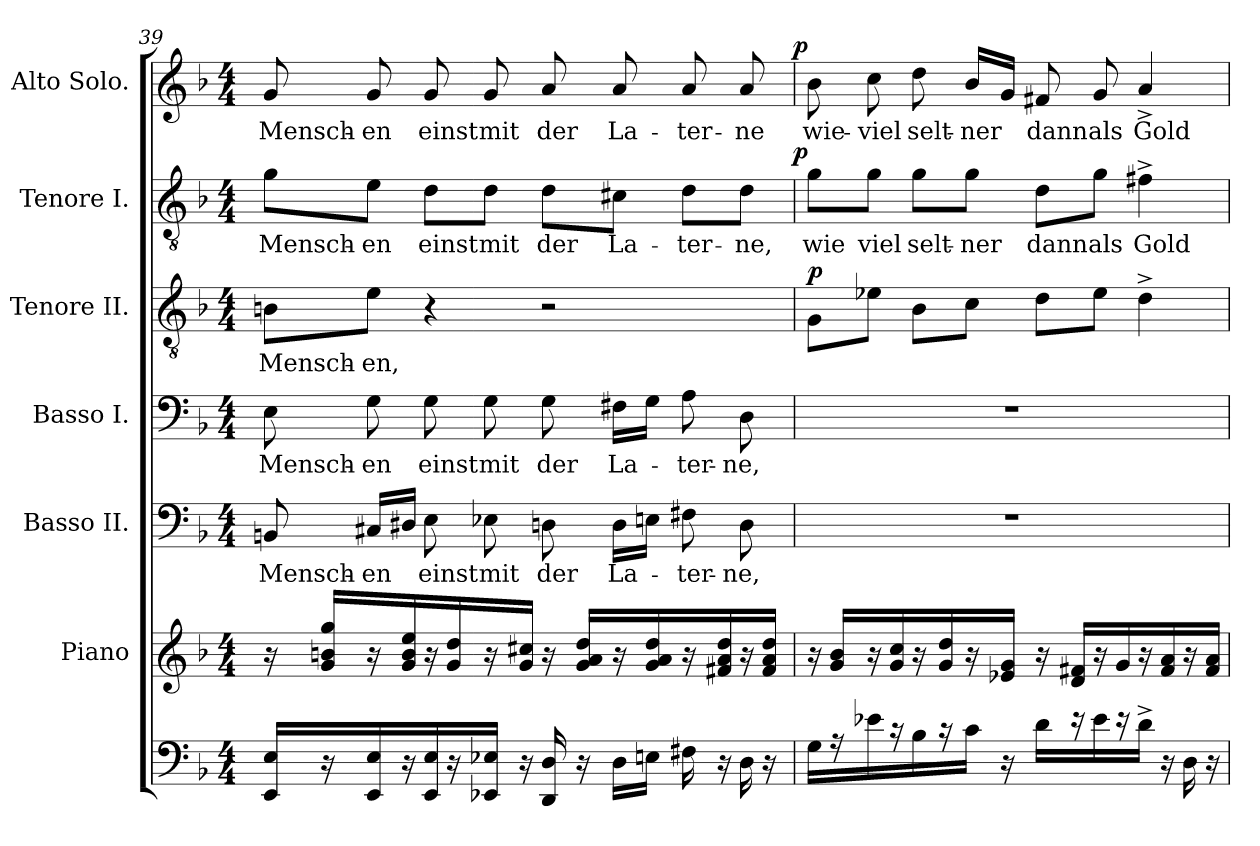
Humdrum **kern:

**kern	**kern	**kern	**text	**kern	**text	**kern	**text	**dynam	**kern	**text	**dynam	**kern	**text	**dynam
*part7	*part6	*part5	*part5	*part4	*part4	*part3	*part3	*part3	*part2	*part2	*part2	*part1	*part1	*part1
*staff7	*staff6	*staff5	*staff5	*staff4	*staff4	*staff3	*staff3	*staff3	*staff2	*staff2	*staff2	*staff1	*staff1	*staff1
*	*I"Piano	*I"Basso II.	*	*I"Basso I.	*	*I"Tenore II.	*	*	*I"Tenore I.	*	*	*I"Alto Solo.	*	*
*	*I'Piano	*I'Basso II.	*	*I'Basso I.	*	*I'Tenore II.	*	*	*I'Tenore I.	*	*	*I'Alto Solo.	*	*
!!LO:PB:g=z
*clefF4	*clefG2	*clefF4	*	*clefF4	*	*clefGv2	*	*	*clefGv2	*	*	*clefG2	*	*
*k[b-]	*k[b-]	*k[b-]	*	*k[b-]	*	*k[b-]	*	*	*k[b-]	*	*	*k[b-]	*	*
*F:	*F:	*F:	*	*F:	*	*F:	*	*	*F:	*	*	*F:	*	*
*M4/4	*M4/4	*M4/4	*	*M4/4	*	*M4/4	*	*	*M4/4	*	*	*M4/4	*	*
=39	=39	=39	=39	=39	=39	=39	=39	=39	=39	=39	=39	=39	=39	=39
!	!	!	!LO:LY:b:color=#000000	!	!	!	!	!	!	!	!	!	!	!
!	!	!	!	!	!LO:LY:b:color=#000000	!	!	!	!	!	!	!	!	!
!	!	!	!	!	!	!	!LO:LY:b:color=#000000	!	!	!	!	!	!	!
!	!	!	!	!	!	!	!	!	!	!LO:LY:b:color=#000000	!	!	!	!
!	!	!	!	!	!	!	!	!	!	!	!	!	!LO:LY:b:color=#000000	!
*	*	*	*	*	*	*	*	*	*^	*	*	*^	*	*
16EEi/ 16EiLL	16r	8BBni/	Mensch-	8Ei\	Mensch-	8Bni\L	Mensch-	.	8gi\L	2ryy	-Mensch-	.	8gi/	2ryy	Mensch-	.
16r	16gi/ 16bni 16ggiLL	.	.	.	.	.	.	.	.	.	.	.	.	.	.	.
!	!	!	!LO:LY:b:color=#000000	!	!	!	!	!	!	!	!	!	!	!	!	!
!	!	!	!	!	!LO:LY:b:color=#000000	!	!	!	!	!	!	!	!	!	!	!
!	!	!	!	!	!	!	!LO:LY:b:color=#000000	!	!	!	!	!	!	!	!	!
!	!	!	!	!	!	!	!	!	!	!	!LO:LY:b:color=#000000	!	!	!	!	!
!	!	!	!	!	!	!	!	!	!	!	!	!	!	!	!LO:LY:b:color=#000000	!
16EEi/ 16Ei	16r	16C#Xi/LL	-en	8Gi\	-en	8ei\J	-en,	.	8ei\J	.	-en	.	8gi/	.	-en	.
16r	16gi/ 16bi 16eei	16D#Xi/JJ	.	.	.	.	.	.	.	.	.	.	.	.	.	.
!	!	!	!LO:LY:b:color=#000000	!	!	!	!	!	!	!	!	!	!	!	!	!
!	!	!	!	!	!LO:LY:b:color=#000000	!	!	!	!	!	!	!	!	!	!	!
!	!	!	!	!	!	!	!	!	!	!	!LO:LY:b:color=#000000	!	!	!	!	!
!	!	!	!	!	!	!	!	!	!	!	!	!	!	!	!LO:LY:b:color=#000000	!
16EEi/ 16Ei	16r	8Ei\	einst	8Gi\	einst	4r	.	.	8di\L	.	einst	.	8gi/	.	einst	.
16r	16gi/ 16ddi	.	.	.	.	.	.	.	.	.	.	.	.	.	.	.
!	!	!	!LO:LY:b:color=#000000	!	!	!	!	!	!	!	!	!	!	!	!	!
!	!	!	!	!	!LO:LY:b:color=#000000	!	!	!	!	!	!	!	!	!	!	!
!	!	!	!	!	!	!	!	!	!	!	!LO:LY:b:color=#000000	!	!	!	!	!
!	!	!	!	!	!	!	!	!	!	!	!	!	!	!	!LO:LY:b:color=#000000	!
16EE-Xi/ 16E-XiJJ	16r	8E-Xi\	mit	8Gi\	mit	.	.	.	8di\J	.	mit	.	8gi/	.	mit	.
16r	16gi/ 16cc#XiJJ	.	.	.	.	.	.	.	.	.	.	.	.	.	.	.
!	!	!	!LO:LY:b:color=#000000	!	!	!	!	!	!	!	!	!	!	!	!	!
!	!	!	!	!	!LO:LY:b:color=#000000	!	!	!	!	!	!	!	!	!	!	!
!	!	!	!	!	!	!	!	!	!	!	!LO:LY:b:color=#000000	!	!	!	!	!
!	!	!	!	!	!	!	!	!	!	!	!	!	!	!	!LO:LY:b:color=#000000	!
16DDi/ 16Di	16r	8Dni\	der	8Gi\	der	2r	.	.	8di\L	4ryy	der	.	8ai/	4ryy	der	.
16r	16gi/ 16ai 16ddiLL	.	.	.	.	.	.	.	.	.	.	.	.	.	.	.
!	!	!	!LO:LY:b:color=#000000	!	!	!	!	!	!	!	!	!	!	!	!	!
!	!	!	!	!	!LO:LY:b:color=#000000	!	!	!	!	!	!	!	!	!	!	!
!	!	!	!	!	!	!	!	!	!	!	!LO:LY:b:color=#000000	!	!	!	!	!
!	!	!	!	!	!	!	!	!	!	!	!	!	!	!	!LO:LY:b:color=#000000	!
16Di\LL	16r	16Di\LL	La-	16F#Xi\LL	La-	.	.	.	8c#Xi\J	.	La-	.	8ai/	.	La-	.
16Eni\JJ	16gi/ 16ai 16ddi	16Eni\JJ	.	16Gi\JJ	.	.	.	.	.	.	.	.	.	.	.	.
!	!	!	!LO:LY:b:color=#000000	!	!	!	!	!	!	!	!	!	!	!	!	!
!	!	!	!	!	!LO:LY:b:color=#000000	!	!	!	!	!	!	!	!	!	!	!
!	!	!	!	!	!	!	!	!	!	!	!LO:LY:b:color=#000000	!	!	!	!	!
!	!	!	!	!	!	!	!	!	!	!	!	!	!	!	!LO:LY:b:color=#000000	!
16F#Xi\	16r	8F#Xi\	-ter-	8Ai\	-ter-	.	.	.	8di\L	8ryy	-ter-	.	8ai/	8ryy	-ter-	.
16r	16f#Xi/ 16ai 16ddi	.	.	.	.	.	.	.	.	.	.	.	.	.	.	.
!	!	!	!LO:LY:b:color=#000000	!	!	!	!	!	!	!	!	!	!	!	!	!
!	!	!	!	!	!LO:LY:b:color=#000000	!	!	!	!	!	!	!	!	!	!	!
!	!	!	!	!	!	!	!	!	!	!	!LO:LY:b:color=#000000	!	!	!	!	!
!	!	!	!	!	!	!	!	!	!	!	!	!	!	!	!LO:LY:b:color=#000000	!
16Di\	16r	8Di\	-ne,	8Di\	-ne,	.	.	.	8di\J	16ryy	-ne,	.	8ai/	16ryy	-ne	.
16r	16f#i/ 16ai 16ddiJJ	.	.	.	.	.	.	.	.	32ryy	.	.	.	32ryy	.	.
.	.	.	.	.	.	.	.	.	.	64ryy	.	.	.	64ryy	.	.
.	.	.	.	.	.	.	.	.	.	128...ryy	.	.	.	128...ryy	.	.
.	.	.	.	.	.	.	.	.	.	1024ryy	.	p	.	1024ryy	.	p
*	*	*	*	*	*	*	*	*	*v	*v	*	*	*	*	*	*
*	*	*	*	*	*	*	*	*	*	*	*	*v	*v	*	*
=40	=40	=40	=40	=40	=40	=40	=40	=40	=40	=40	=40	=40	=40	=40
*	*	*	*	*	*	*	*	*	*^	*	*	*^	*	*
!	!	!	!	!	!	!	!	!	!	!	!LO:LY:b:color=#000000	!	!	!	!	!
*	*	*	*	*	*	*	*	*	*v	*v	*	*	*	*	*	*
*	*	*	*	*	*	*	*	*	*	*	*	*v	*v	*	*
*	*	*	*	*	*	*	*	*	*^	*	*	*^	*	*
!	!	!	!	!	!	!	!	!	!	!	!	!	!	!	!LO:LY:b:color=#000000	!
*	*	*	*	*	*	*	*	*	*v	*v	*	*	*	*	*	*
*	*	*	*	*	*	*	*	*	*	*	*	*v	*v	*	*
16Gi\LL	16r	1r	.	1r	.	8Gi\L	.	p	8gi\L	wie	.	8b-i\	wie-	.
16r	16gi/ 16b-iLL	.	.	.	.	.	.	.	.	.	.	.	.	.
!	!	!	!	!	!	!	!	!	!	!LO:LY:b:color=#000000	!	!	!	!
!	!	!	!	!	!	!	!	!	!	!	!	!	!LO:LY:b:color=#000000	!
16e-Xi\	16r	.	.	.	.	8e-Xi\J	.	.	8gi\J	viel	.	8cci\	-viel	.
16r	16gi/ 16cci	.	.	.	.	.	.	.	.	.	.	.	.	.
!	!	!	!	!	!	!	!	!	!	!LO:LY:b:color=#000000	!	!	!	!
!	!	!	!	!	!	!	!	!	!	!	!	!	!LO:LY:b:color=#000000	!
16B-i\	16r	.	.	.	.	8B-i\L	.	.	8gi\L	selt-	.	8ddi\	selt-	.
16r	16gi/ 16ddi	.	.	.	.	.	.	.	.	.	.	.	.	.
!	!	!	!	!	!	!	!	!	!	!LO:LY:b:color=#000000	!	!	!	!
!	!	!	!	!	!	!	!	!	!	!	!	!	!LO:LY:b:color=#000000	!
16ci\JJ	16r	.	.	.	.	8ci\J	.	.	8gi\J	-ner	.	16b-i/LL	-ner	.
16r	16e-Xi/ 16giJJ	.	.	.	.	.	.	.	.	.	.	16gi/JJ	.	.
!	!	!	!	!	!	!	!	!	!	!LO:LY:b:color=#000000	!	!	!	!
!	!	!	!	!	!	!	!	!	!	!	!	!	!LO:LY:b:color=#000000	!
16di\LL	16r	.	.	.	.	8di\L	.	.	8di\L	dann	.	8f#Xi/	dann	.
16r	16di/ 16f#XiLL	.	.	.	.	.	.	.	.	.	.	.	.	.
!	!	!	!	!	!	!	!	!	!	!LO:LY:b:color=#000000	!	!	!	!
!	!	!	!	!	!	!	!	!	!	!	!	!	!LO:LY:b:color=#000000	!
16e-i\	16r	.	.	.	.	8e-i\J	.	.	8gi\J	als	.	8gi/	als	.
16r	16gi/	.	.	.	.	.	.	.	.	.	.	.	.	.
!	!	!	!	!	!	!	!	!	!	!LO:LY:b:color=#000000	!	!	!	!
!	!	!	!	!	!	!	!	!	!	!	!	!	!LO:LY:b:color=#000000	!
16d^i\JJ	16r	.	.	.	.	4d^i\	.	.	4f#X^i\	Gold	.	4a^i/	Gold	.
16r	16f#i/ 16ai	.	.	.	.	.	.	.	.	.	.	.	.	.
16Di\	16r	.	.	.	.	.	.	.	.	.	.	.	.	.
16r	16f#i/ 16aiJJ	.	.	.	.	.	.	.	.	.	.	.	.	.
=	=	=	=	=	=	=	=	=	=	=	=	=	=	=
*-	*-	*-	*-	*-	*-	*-	*-	*-	*-	*-	*-	*-	*-	*-
